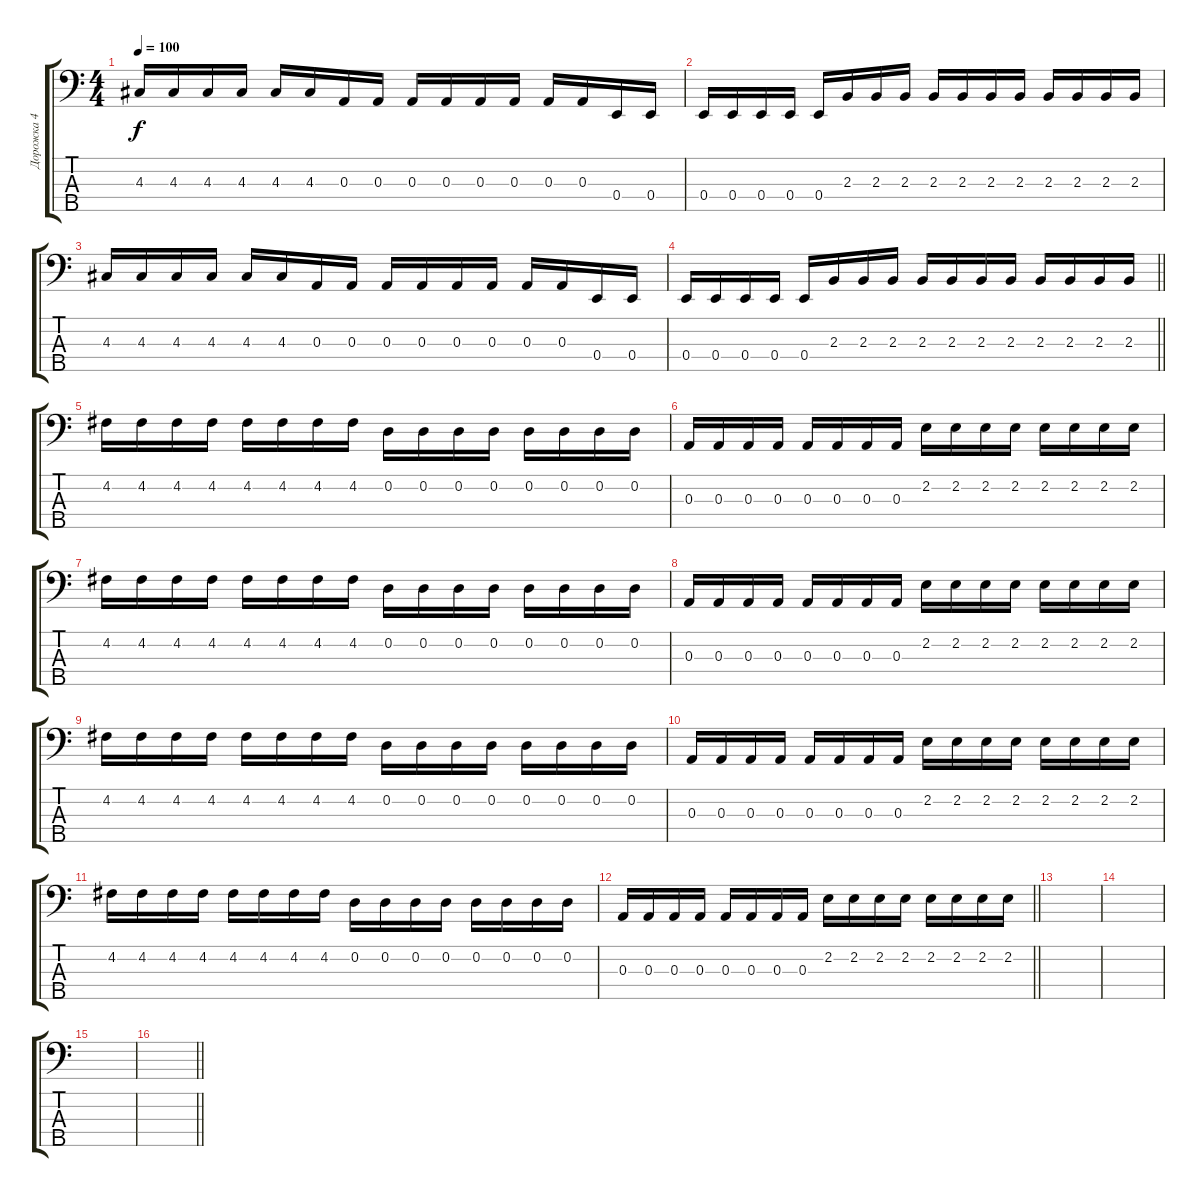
\track ("Дорожка 4" "Дорожка 4") {instrument electricbasspick}
\staff {score tabs}
\tuning (G2 D2 A1 E1 B0) {hide}
\ts (4 4)
\tempo 100
\clef f4
\ks c
4.3.16{dy f} 4.3.16 4.3.16 4.3.16 4.3.16 4.3.16 0.3.16 0.3.16 0.3.16 0.3.16 0.3.16 0.3.16 0.3.16 0.3.16 0.4.16 0.4.16 |
0.4.16 0.4.16 0.4.16 0.4.16 0.4.16 2.3.16 2.3.16 2.3.16 2.3.16 2.3.16 2.3.16 2.3.16 2.3.16 2.3.16 2.3.16 2.3.16 |
4.3.16 4.3.16 4.3.16 4.3.16 4.3.16 4.3.16 0.3.16 0.3.16 0.3.16 0.3.16 0.3.16 0.3.16 0.3.16 0.3.16 0.4.16 0.4.16 |
\barLineRight lightlight
0.4.16 0.4.16 0.4.16 0.4.16 0.4.16 2.3.16 2.3.16 2.3.16 2.3.16 2.3.16 2.3.16 2.3.16 2.3.16 2.3.16 2.3.16 2.3.16 |
4.2.16 4.2.16 4.2.16 4.2.16 4.2.16 4.2.16 4.2.16 4.2.16 0.2.16 0.2.16 0.2.16 0.2.16 0.2.16 0.2.16 0.2.16 0.2.16 |
0.3.16 0.3.16 0.3.16 0.3.16 0.3.16 0.3.16 0.3.16 0.3.16 2.2.16 2.2.16 2.2.16 2.2.16 2.2.16 2.2.16 2.2.16 2.2.16 |
4.2.16 4.2.16 4.2.16 4.2.16 4.2.16 4.2.16 4.2.16 4.2.16 0.2.16 0.2.16 0.2.16 0.2.16 0.2.16 0.2.16 0.2.16 0.2.16 |
0.3.16 0.3.16 0.3.16 0.3.16 0.3.16 0.3.16 0.3.16 0.3.16 2.2.16 2.2.16 2.2.16 2.2.16 2.2.16 2.2.16 2.2.16 2.2.16 |
4.2.16 4.2.16 4.2.16 4.2.16 4.2.16 4.2.16 4.2.16 4.2.16 0.2.16 0.2.16 0.2.16 0.2.16 0.2.16 0.2.16 0.2.16 0.2.16 |
0.3.16 0.3.16 0.3.16 0.3.16 0.3.16 0.3.16 0.3.16 0.3.16 2.2.16 2.2.16 2.2.16 2.2.16 2.2.16 2.2.16 2.2.16 2.2.16 |
4.2.16 4.2.16 4.2.16 4.2.16 4.2.16 4.2.16 4.2.16 4.2.16 0.2.16 0.2.16 0.2.16 0.2.16 0.2.16 0.2.16 0.2.16 0.2.16 |
\barLineRight lightlight
0.3.16 0.3.16 0.3.16 0.3.16 0.3.16 0.3.16 0.3.16 0.3.16 2.2.16 2.2.16 2.2.16 2.2.16 2.2.16 2.2.16 2.2.16 2.2.16 |
|
|
|
\barLineRight lightlight
